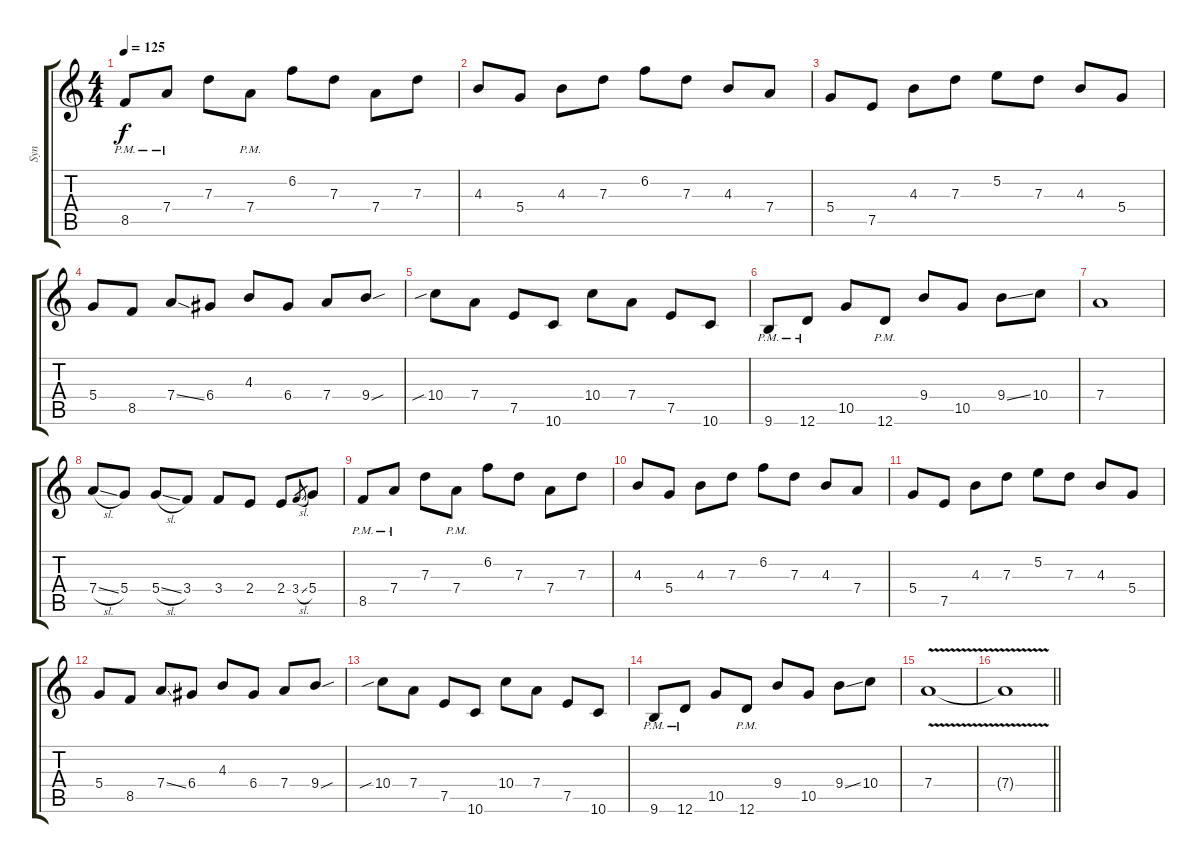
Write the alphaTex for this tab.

\track ("Syn" "Syn") {instrument distortionguitar}
\staff {score tabs}
\tuning (E4 B3 G3 D3 A2 D2) {hide}
\ts (4 4)
\tempo 125
\clef g2
\ks c
8.5{pm}.8{dy f volume 16 instrument distortionguitar} 7.4{pm}.8 7.3.8 7.4{pm}.8 6.2.8 7.3.8 7.4.8 7.3.8 |
4.3.8 5.4.8 4.3.8 7.3.8 6.2.8 7.3.8 4.3.8 7.4.8 |
5.4.8 7.5.8 4.3.8 7.3.8 5.2.8 7.3.8 4.3.8 5.4.8 |
5.4.8 8.5.8 7.4{ss}.8 6.4.8 4.3.8 6.4.8 7.4.8 9.4{sou}.8 |
10.4{sib}.8 7.4.8 7.5.8 10.6.8 10.4.8 7.4.8 7.5.8 10.6.8 |
9.6{pm}.8 12.6{pm}.8 10.5.8 12.6{pm}.8 9.4.8 10.5.8 9.4{ss}.8 10.4.8 |
7.4.1 |
7.4{sl}.8 5.4.8 5.4{sl}.8 3.4.8 3.4.8 2.4.8 2.4.8 3.4{sl}.8{gr} 5.4.8 |
8.5{pm}.8 7.4{pm}.8 7.3.8 7.4{pm}.8 6.2.8 7.3.8 7.4.8 7.3.8 |
4.3.8 5.4.8 4.3.8 7.3.8 6.2.8 7.3.8 4.3.8 7.4.8 |
5.4.8 7.5.8 4.3.8 7.3.8 5.2.8 7.3.8 4.3.8 5.4.8 |
5.4.8 8.5.8 7.4{ss}.8 6.4.8 4.3.8 6.4.8 7.4.8 9.4{sou}.8 |
10.4{sib}.8 7.4.8 7.5.8 10.6.8 10.4.8 7.4.8 7.5.8 10.6.8 |
9.6{pm}.8 12.6{pm}.8 10.5.8 12.6{pm}.8 9.4.8 10.5.8 9.4{ss}.8 10.4.8 |
7.4{v}.1 |
\barLineRight lightlight
7.4{t}.1
